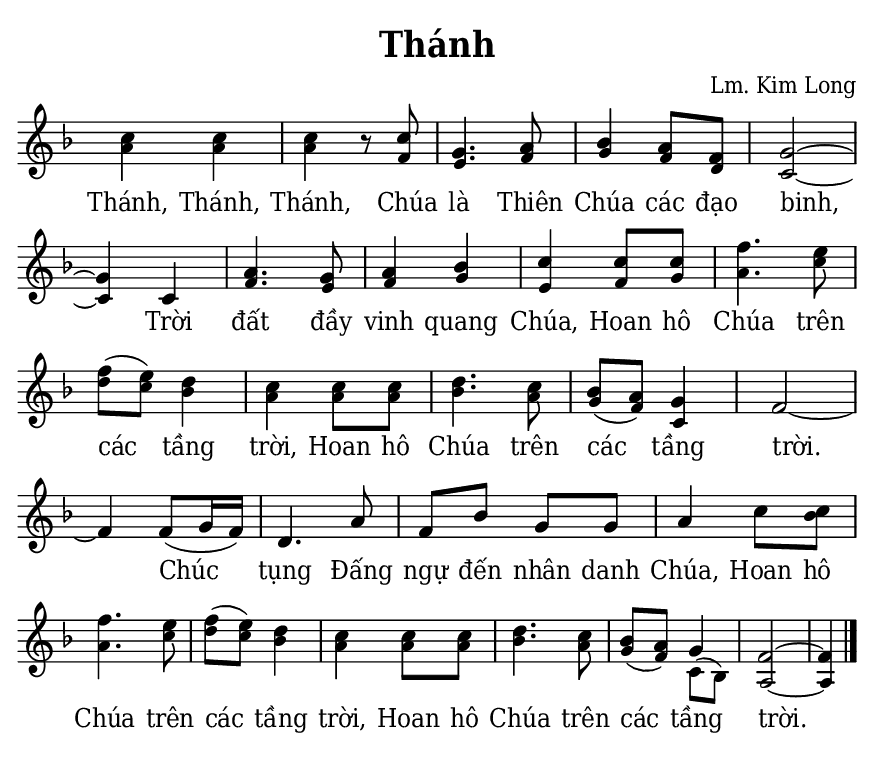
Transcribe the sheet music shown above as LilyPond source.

% Cài đặt chung\
\version "2.22.1"
\include "english.ly"

\header {
  title = "Thánh"
  composer = "Lm. Kim Long"
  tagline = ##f
}

% Nhạc phiên khúc
nhacPhienKhucSop = \relative c'' {
  c4 c |
  c r8 c |
  g4. a8 |
  bf4 a8 f |
  g2 ~ |
  g4 c, |
  a'4. g8 |
  a4 bf |
  c c8 c |
  f4. e8 |
  f (e) d4 |
  c4 c8 c |
  d4. c8 |
  bf (a) g4 |
  f2 ~ |
  f4 f8 (g16 f) |
  d4. a'8 |
  f bf g g |
  a4 c8 c |
  f4. e8 |
  f (e) d4 |
  c4 c8 c |
  d4. c8 |
  bf (a) g4 |
  f2 ~ |
  f4 \bar "|."
}

nhacPhienKhucAlto = \relative c'' {
  a4 a |
  a r8 f |
  e4. f8 |
  g4 f8 d |
  c2 ~ |
  c4 c |
  f4. e8 |
  f4 g |
  e f8 g |
  a4. c8 |
  d (c) bf4 |
  a a8 a |
  bf4. a8 |
  g (f) c4 |
  f2 ~ |
  f4 f8 (g16 f) |
  d4. a'8 |
  f bf g g |
  a4 c8 bf |
  a4. c8 |
  d (c) bf4 |
  a4 a8 a |
  bf4. a8 |
  g (f) c ^(bf) |
  a2 ~ |
  a4
}

% Lời phiên khúc
loiPhienKhucSop = \lyrics {
  Thánh, Thánh, Thánh,
  Chúa là Thiên Chúa các đạo binh,
  Trời đất đầy vinh quang Chúa,
  Hoan hô Chúa trên các tầng trời,
  Hoan hô Chúa trên các tầng trời.
  Chúc tụng Đấng ngự đến nhân danh Chúa,
  Hoan hô Chúa trên các tầng trời,
  Hoan hô Chúa trên các tầng trời.
}

% Dàn trang
\paper {
  #(set-paper-size "a5")
  top-margin = 3\mm
  bottom-margin = 3\mm
  left-margin = 3\mm
  right-margin = 3\mm
  indent = #0
  #(define fonts
	 (make-pango-font-tree "Deja Vu Serif Condensed"
	 		       "Deja Vu Serif Condensed"
			       "Deja Vu Serif Condensed"
			       (/ 20 20)))
}

TongNhip = {
  \key f \major \time 2/4
  \set Timing.beamExceptions = #'()
  \set Timing.baseMoment = #(ly:make-moment 1/4)
}

% Đổi kích thước nốt cho bè phụ
notBePhu =
#(define-music-function (font-size music) (number? ly:music?)
   (for-some-music
     (lambda (m)
       (if (music-is-of-type? m 'rhythmic-event)
           (begin
             (set! (ly:music-property m 'tweaks)
                   (cons `(font-size . ,font-size)
                         (ly:music-property m 'tweaks)))
             #t)
           #f))
     music)
   music)

\score {
  \new ChoirStaff <<
    \new Staff \with {
        printPartCombineTexts = ##f
      }
      <<
      \new Voice \TongNhip \partCombine 
        \nhacPhienKhucSop
        \notBePhu -1 { \nhacPhienKhucAlto }
      \new NullVoice = beSop \nhacPhienKhucSop
      \new Lyrics \lyricsto beSop \loiPhienKhucSop
      >>
  >>
  \layout {
    \override Staff.TimeSignature.transparent = ##t
    \override Lyrics.LyricSpace.minimum-distance = #1
    \override Score.BarNumber.break-visibility = ##(#f #f #f)
    \override Score.SpacingSpanner.uniform-stretching = ##t
  }
}
